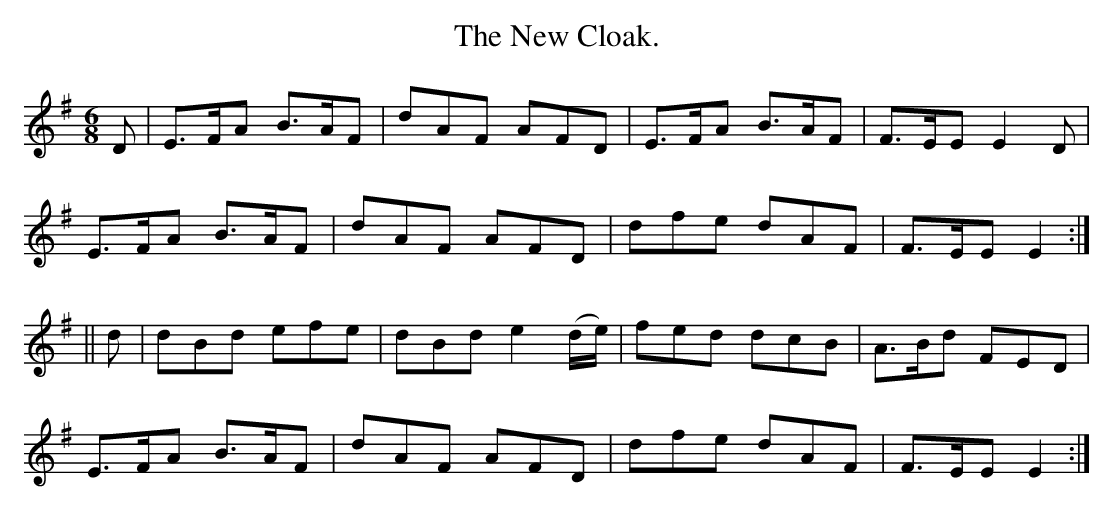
X:1
T: The New Cloak.
M: 6/8
L: 1/8
K: Em
D | E>FA B>AF | dAF AFD | E>FA B>AF | F>EE E2D |
E>FA B>AF | dAF AFD | dfe dAF | F>EE E2 :|
|| d | dBd efe | dBd e2(d/e/) | fed dcB | A>Bd FED |
E>FA B>AF | dAF AFD | dfe dAF | F>EE E2 :|
